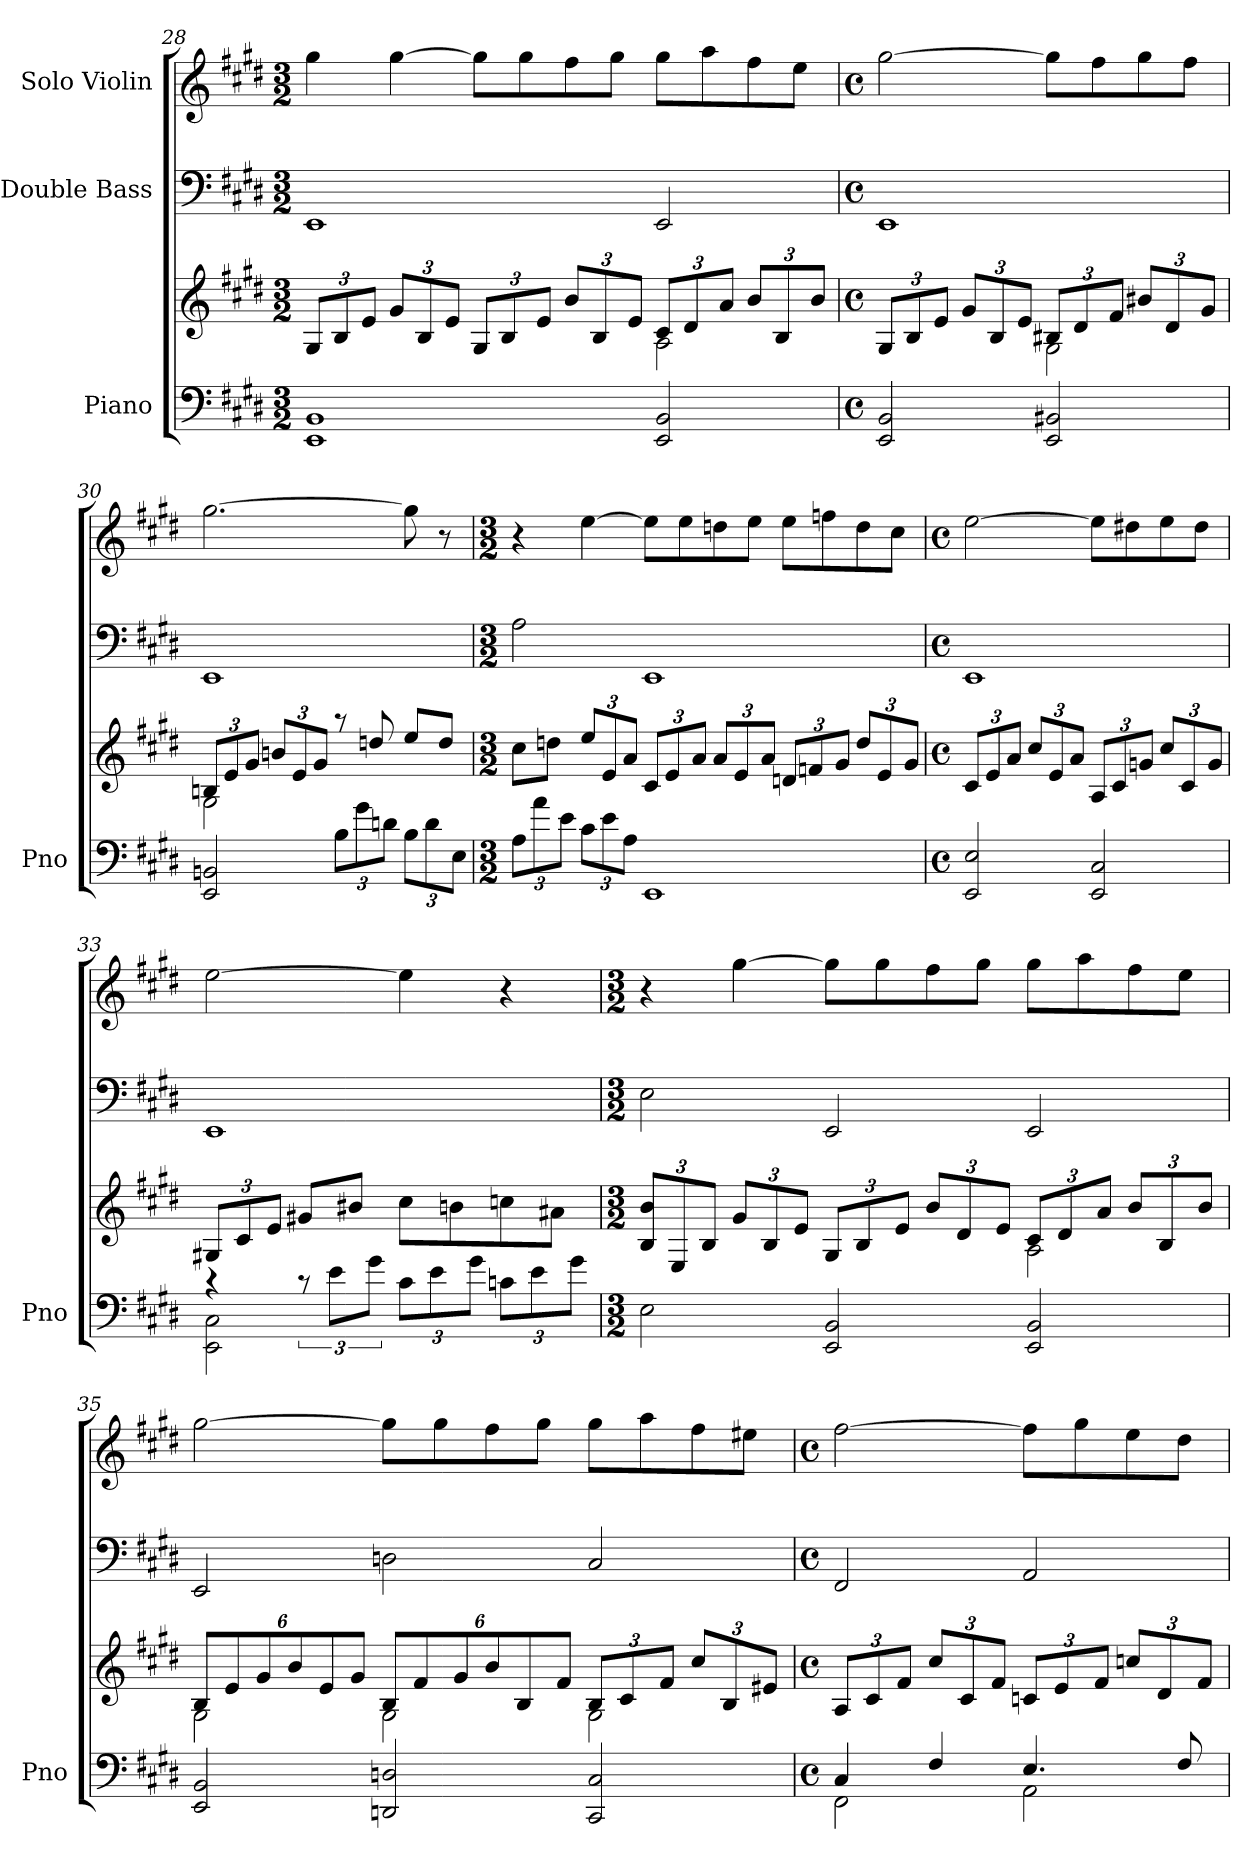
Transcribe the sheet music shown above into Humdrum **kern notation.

**kern	**kern	**kern	**kern
*part3	*part3	*part2	*part1
*staff4	*staff3	*staff2	*staff1
*I"Piano	*	*I"Double Bass	*I"Solo Violin
*I'Pno	*	*	*
!!LO:LB:g=z
*clefF4	*clefG2	*clefF4	*clefG2
*	*	*ITrd7c12	*
*k[f#c#g#d#]	*k[f#c#g#d#]	*k[f#c#g#d#]	*k[f#c#g#d#]
*E:	*E:	*E:	*E:
*M3/2	*M3/2	*M3/2	*M3/2
=28	=28	=28	=28
*	*^	*	*
1EE 1BB	12G#/L	1ryy	1EEE	4gg#\
.	12B/	.	.	.
.	12e/J	.	.	.
.	12g#/L	.	.	[4gg#\
.	12B/	.	.	.
.	12e/J	.	.	.
.	12G#/L	.	.	8gg#\L]
.	12B/	.	.	.
.	.	.	.	8gg#\
.	12e/J	.	.	.
.	12b/L	.	.	8ff#\
.	12B/	.	.	.
.	.	.	.	8gg#\J
.	12e/J	.	.	.
2EE/ 2BB/	12c#/L	2A\	2EEE/	8gg#\L
.	12d#/	.	.	.
.	.	.	.	8aa\
.	12a/J	.	.	.
.	12b/L	.	.	8ff#\
.	12B/	.	.	.
.	.	.	.	8ee\J
.	12b/J	.	.	.
=29	=29	=29	=29	=29
*M4/4	*M4/4	*	*M4/4	*M4/4
*met(c)	*met(c)	*	*met(c)	*met(c)
2EE/ 2BB/	12G#/L	2ryy	1EEE	[2gg#\
.	12B/	.	.	.
.	12e/J	.	.	.
.	12g#/L	.	.	.
.	12B/	.	.	.
.	12e/J	.	.	.
2EE/ 2BB#X/	12B#X/L	2G#\	.	8gg#\L]
.	12d#/	.	.	.
.	.	.	.	8ff#\
.	12f#/J	.	.	.
.	12b#X/L	.	.	8gg#\
.	12d#/	.	.	.
.	.	.	.	8ff#\J
.	12g#/J	.	.	.
=30	=30	=30	=30	=30
2EE/ 2BBn/	12Bn/L	2G#\	1EEE	[2.gg#\
.	12e/	.	.	.
.	12g#/J	.	.	.
.	12bn/L	.	.	.
.	12e/	.	.	.
.	12g#/J	.	.	.
12B\L	8raa	2ryy	.	.
12g#\	.	.	.	.
.	8ddn/	.	.	.
12dn\J	.	.	.	.
12B\L	8ee/L	.	.	8gg#\]
12d\	.	.	.	.
.	8dd/J	.	.	8r
12E\J	.	.	.	.
*	*v	*v	*	*
!!LO:PB:g=z
=31	=31	=31	=31
*M3/2	*M3/2	*M3/2	*M3/2
12A\L	8cc#\L	2AA\	4r
12a\	.	.	.
.	8ddn\J	.	.
12e\J	.	.	.
12c#\L	12ee/L	.	[4ee\
12e\	12e/	.	.
12A\J	12a/J	.	.
1EE	12c#/L	1EEE	8ee\L]
.	12e/	.	.
.	.	.	8ee\
.	12a/J	.	.
.	12a/L	.	8ddn\
.	12e/	.	.
.	.	.	8ee\J
.	12a/J	.	.
.	12dn/L	.	8ee\L
.	12fn/	.	.
.	.	.	8ffn\
.	12g#/J	.	.
.	12dd/L	.	8dd\
.	12e/	.	.
.	.	.	8cc#\J
.	12g#/J	.	.
=32	=32	=32	=32
*M4/4	*M4/4	*M4/4	*M4/4
*met(c)	*met(c)	*met(c)	*met(c)
2EE/ 2E/	12c#/L	1EEE	[2ee\
.	12e/	.	.
.	12a/J	.	.
.	12cc#/L	.	.
.	12e/	.	.
.	12a/J	.	.
2EE/ 2C#/	12A/L	.	8ee\L]
.	12c#/	.	.
.	.	.	8dd#X\
.	12gn/J	.	.
.	12cc#/L	.	8ee\
.	12c#/	.	.
.	.	.	8dd#\J
.	12g/J	.	.
=33	=33	=33	=33
*^	*	*	*
4rc	2EE\ 2C#\	12G#X/L	1EEE	[2ee\
.	.	12c#/	.	.
.	.	12e/J	.	.
12rc	.	8g#X/L	.	.
12e\L	.	.	.	.
.	.	8b#X/J	.	.
12g#\J	.	.	.	.
12c#\L	2ryy	8cc#\L	.	4ee\]
12e\	.	.	.	.
.	.	8bn\	.	.
12g#\J	.	.	.	.
12cn\L	.	8ccn\	.	4r
12e\	.	.	.	.
.	.	8a#X\J	.	.
12g#\J	.	.	.	.
*v	*v	*	*	*
!!LO:LB:g=z
=34	=34	=34	=34
*M3/2	*M3/2	*M3/2	*M3/2
*	*^	*	*
2E\	12B/ 12b/L	1ryy	2EE\	4r
.	12E/	.	.	.
.	12B/J	.	.	.
.	12g#/L	.	.	[4gg#\
.	12B/	.	.	.
.	12e/J	.	.	.
2EE/ 2BB/	12G#/L	.	2EEE/	8gg#\L]
.	12B/	.	.	.
.	.	.	.	8gg#\
.	12e/J	.	.	.
.	12b/L	.	.	8ff#\
.	12d#/	.	.	.
.	.	.	.	8gg#\J
.	12e/J	.	.	.
2EE/ 2BB/	12c#/L	2A\	2EEE/	8gg#\L
.	12d#/	.	.	.
.	.	.	.	8aa\
.	12a/J	.	.	.
.	12b/L	.	.	8ff#\
.	12B/	.	.	.
.	.	.	.	8ee\J
.	12b/J	.	.	.
=35	=35	=35	=35	=35
2EE/ 2BB/	12B/L	2G#\	2EEE/	[2gg#\
.	12e/	.	.	.
.	12g#/	.	.	.
.	12b/	.	.	.
.	12e/	.	.	.
.	12g#/J	.	.	.
2DDn/ 2Dn/	12B/L	2G#\	2DDn\	8gg#\L]
.	12f#/	.	.	.
.	.	.	.	8gg#\
.	12g#/	.	.	.
.	12b/	.	.	8ff#\
.	12B/	.	.	.
.	.	.	.	8gg#\J
.	12f#/J	.	.	.
2CC#/ 2C#/	12B/L	2G#\	2CC#/	8gg#\L
.	12c#/	.	.	.
.	.	.	.	8aa\
.	12f#/J	.	.	.
.	12cc#/L	.	.	8ff#\
.	12B/	.	.	.
.	.	.	.	8ee#X\J
.	12e#X/J	.	.	.
*	*v	*v	*	*
!!LO:LB:g=z
=36	=36	=36	=36
*M4/4	*M4/4	*M4/4	*M4/4
*met(c)	*met(c)	*met(c)	*met(c)
*^	*	*	*
4C#/	2FF#\	12A/L	2FFF#/	[2ff#\
.	.	12c#/	.	.
.	.	12f#/J	.	.
4F#/	.	12cc#/L	.	.
.	.	12c#/	.	.
.	.	12f#/J	.	.
4.E/	2AA\	12cn/L	2AAA/	8ff#\L]
.	.	12e/	.	.
.	.	.	.	8gg#\
.	.	12f#/J	.	.
.	.	12ccn/L	.	8ee\
.	.	12d#/	.	.
8F#/	.	.	.	8dd#\J
.	.	12f#/J	.	.
*v	*v	*	*	*
=	=	=	=
*-	*-	*-	*-
